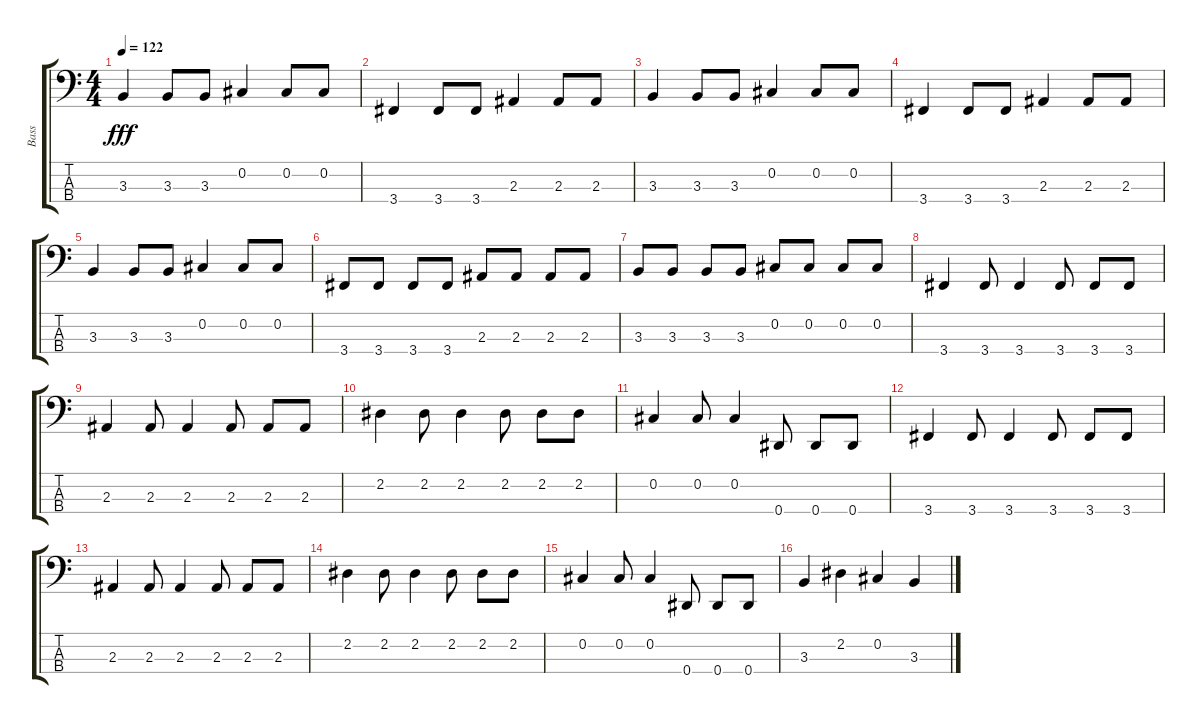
\track ("Bass" "Bass") {instrument electricbassfinger}
\staff {score tabs}
\tuning (Gb2 Db2 Ab1 Eb1) {hide}
\ts (4 4)
\tempo 122
\clef f4
\ks c
3.3.4{dy fff} 3.3.8 3.3.8 0.2.4 0.2.8 0.2.8 |
3.4.4 3.4.8 3.4.8 2.3.4 2.3.8 2.3.8 |
3.3.4 3.3.8 3.3.8 0.2.4 0.2.8 0.2.8 |
3.4.4 3.4.8 3.4.8 2.3.4 2.3.8 2.3.8 |
3.3.4 3.3.8 3.3.8 0.2.4 0.2.8 0.2.8 |
3.4.8 3.4.8 3.4.8 3.4.8 2.3.8 2.3.8 2.3.8 2.3.8 |
3.3.8 3.3.8 3.3.8 3.3.8 0.2.8 0.2.8 0.2.8 0.2.8 |
3.4.4 3.4.8 3.4.4 3.4.8 3.4.8 3.4.8 |
2.3.4 2.3.8 2.3.4 2.3.8 2.3.8 2.3.8 |
2.2.4 2.2.8 2.2.4 2.2.8 2.2.8 2.2.8 |
0.2.4 0.2.8 0.2.4 0.4.8 0.4.8 0.4.8 |
3.4.4 3.4.8 3.4.4 3.4.8 3.4.8 3.4.8 |
2.3.4 2.3.8 2.3.4 2.3.8 2.3.8 2.3.8 |
2.2.4 2.2.8 2.2.4 2.2.8 2.2.8 2.2.8 |
0.2.4 0.2.8 0.2.4 0.4.8 0.4.8 0.4.8 |
3.3.4 2.2.4 0.2.4 3.3.4
